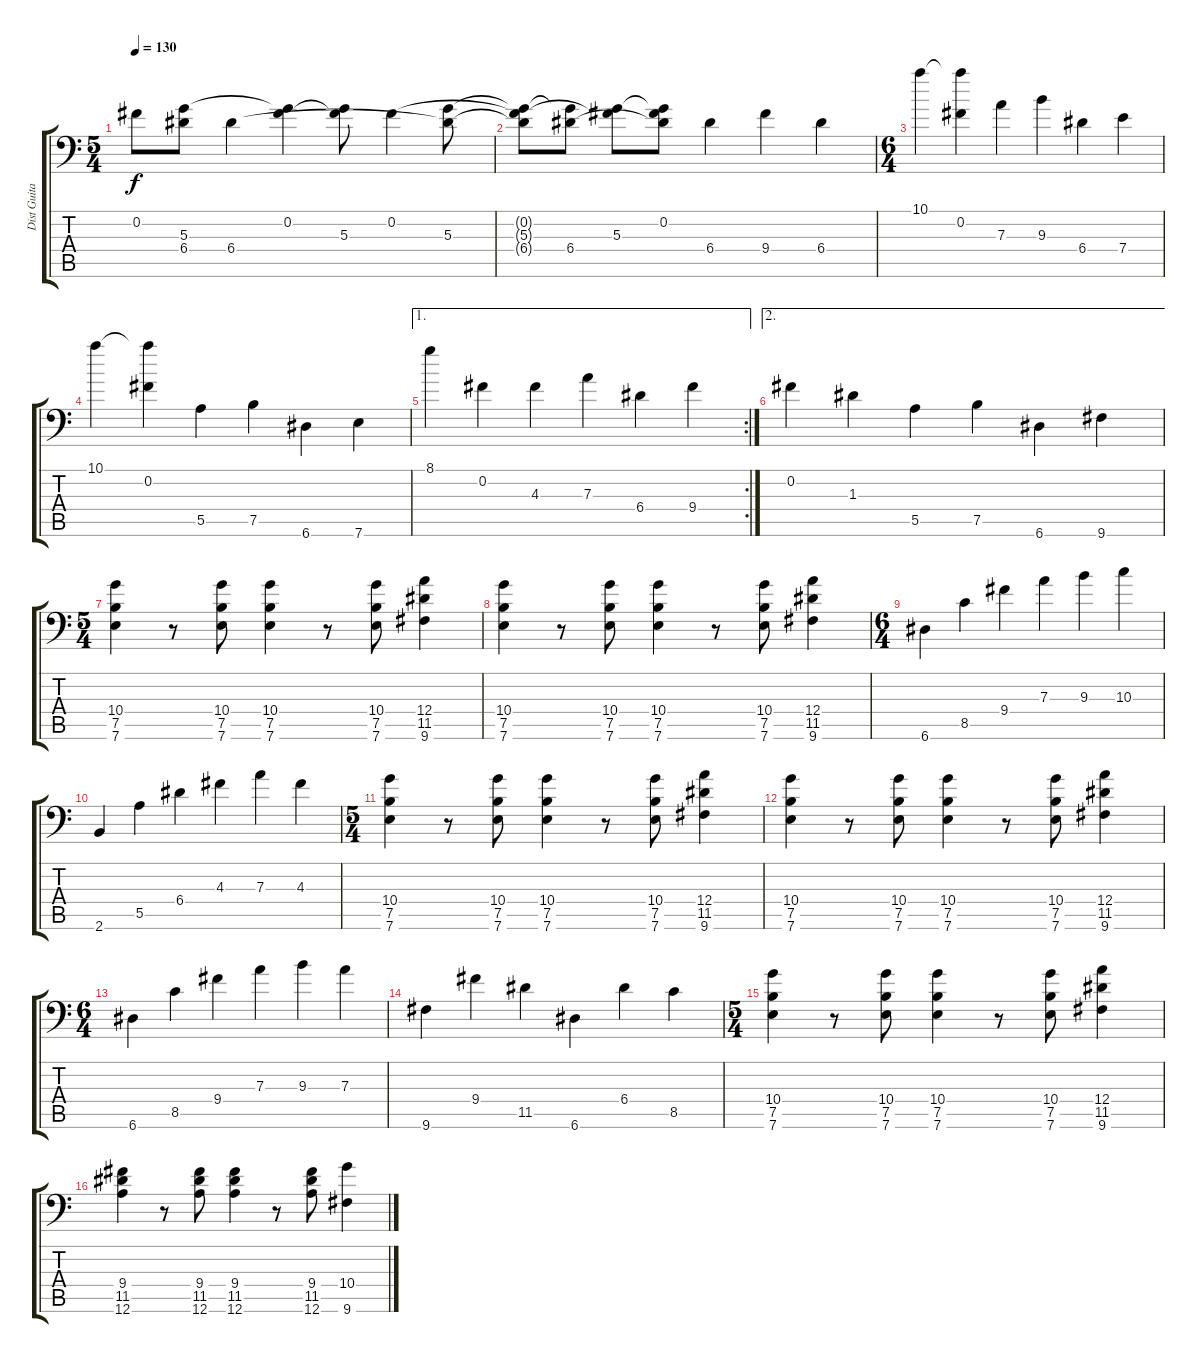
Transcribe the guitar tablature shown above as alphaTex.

\track ("Dist Guitar" "Dist Guita") {instrument distortionguitar}
\staff {score tabs}
\tuning (B3 Gb3 D3 A2 E2 A1) {hide}
\ts (5 4)
\tempo 130
\clef f4
\ks c
0.2.8{dy f} (5.3 6.4{t}).8 6.4.4 (0.2 5.3{t}).4 (0.2{t} 5.3).8 0.2.4 (5.3 6.4{t}).8 |
(0.2{t} 5.3{t} 6.4{t}).8 (5.3{t} 6.4).8 (0.2{t} 5.3).8 (0.2 5.3{t} 6.4{t}).8 6.4.4 9.4.4 6.4.4 |
\ts (6 4)
10.1.4 (10.1{t} 0.2).4 7.3.4 9.3.4 6.4.4 7.4.4 |
10.1.4 (10.1{t} 0.2).4 5.5.4 7.5.4 6.6.4 7.6.4 |
\ae 1
\rc 2
8.1.4 0.2.4 4.3.4 7.3.4 6.4.4 9.4.4 |
\ae 2
0.2.4 1.3.4 5.5.4 7.5.4 6.6.4 9.6.4 |
\ts (5 4)
(10.4 7.5 7.6).4 r.8 (10.4 7.5 7.6).8 (10.4 7.5 7.6).4 r.8 (10.4 7.5 7.6).8 (12.4 11.5 9.6).4 |
(10.4 7.5 7.6).4 r.8 (10.4 7.5 7.6).8 (10.4 7.5 7.6).4 r.8 (10.4 7.5 7.6).8 (12.4 11.5 9.6).4 |
\ts (6 4)
6.6.4 8.5.4 9.4.4 7.3.4 9.3.4 10.3.4 |
2.6.4 5.5.4 6.4.4 4.3.4 7.3.4 4.3.4 |
\ts (5 4)
(10.4 7.5 7.6).4 r.8 (10.4 7.5 7.6).8 (10.4 7.5 7.6).4 r.8 (10.4 7.5 7.6).8 (12.4 11.5 9.6).4 |
(10.4 7.5 7.6).4 r.8 (10.4 7.5 7.6).8 (10.4 7.5 7.6).4 r.8 (10.4 7.5 7.6).8 (12.4 11.5 9.6).4 |
\ts (6 4)
6.6.4 8.5.4 9.4.4 7.3.4 9.3.4 7.3.4 |
9.6.4 9.4.4 11.5.4 6.6.4 6.4.4 8.5.4 |
\ts (5 4)
(10.4 7.5 7.6).4 r.8 (10.4 7.5 7.6).8 (10.4 7.5 7.6).4 r.8 (10.4 7.5 7.6).8 (12.4 11.5 9.6).4 |
(9.4 11.5 12.6).4 r.8 (9.4 11.5 12.6).8 (9.4 11.5 12.6).4 r.8 (9.4 11.5 12.6).8 (10.4 9.6).4
